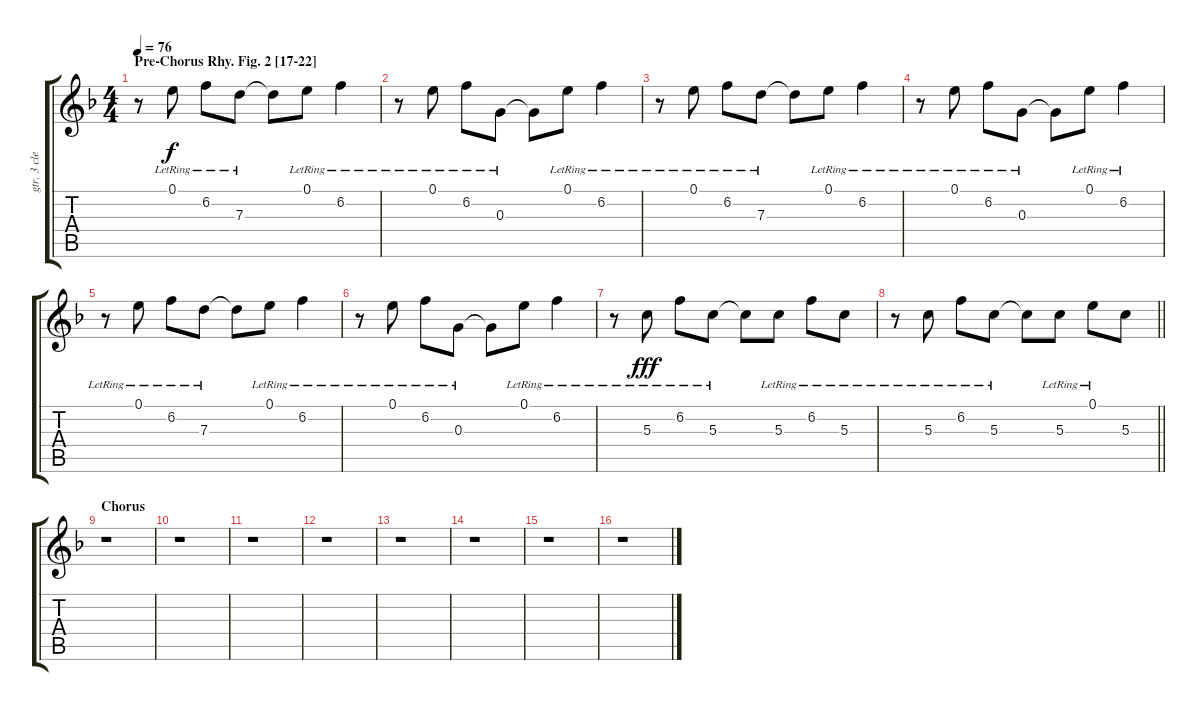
\track ("gtr. 3 clean" "gtr. 3 cle") {instrument electricguitarjazz}
\staff {score tabs}
\tuning (E4 B3 G3 D3 A2 E2) {hide}
\ts (4 4)
\section ("" "Pre-Chorus Rhy. Fig. 2 [17-22]")
\tempo 76
\clef g2
\ks f
r.8{dy f} 0.1{lr}.8 6.2{lr}.8 7.3{lr}.8 7.3{t}.8 0.1{lr}.8 6.2{lr}.4 |
r.8 0.1{lr}.8 6.2{lr}.8 0.3{lr}.8 0.3{t}.8 0.1{lr}.8 6.2{lr}.4 |
r.8 0.1{lr}.8 6.2{lr}.8 7.3{lr}.8 7.3{t}.8 0.1{lr}.8 6.2{lr}.4 |
r.8 0.1{lr}.8 6.2{lr}.8 0.3{lr}.8 0.3{t}.8 0.1{lr}.8 6.2{lr}.4 |
r.8 0.1{lr}.8 6.2{lr}.8 7.3{lr}.8 7.3{t}.8 0.1{lr}.8 6.2{lr}.4 |
r.8 0.1{lr}.8 6.2{lr}.8 0.3{lr}.8 0.3{t}.8 0.1{lr}.8 6.2{lr}.4 |
r.8 5.3{lr}.8{dy fff} 6.2{lr}.8 5.3{lr}.8 5.3{t}.8 5.3{lr}.8 6.2{lr}.8 5.3{lr}.8 |
\barLineRight lightlight
r.8 5.3{lr}.8 6.2{lr}.8 5.3{lr}.8 5.3{t}.8 5.3{lr}.8 0.1{lr}.8 5.3.8 |
\section ("" "Chorus")
r.1 |
r.1 |
r.1 |
r.1 |
r.1 |
r.1 |
r.1 |
r.1
